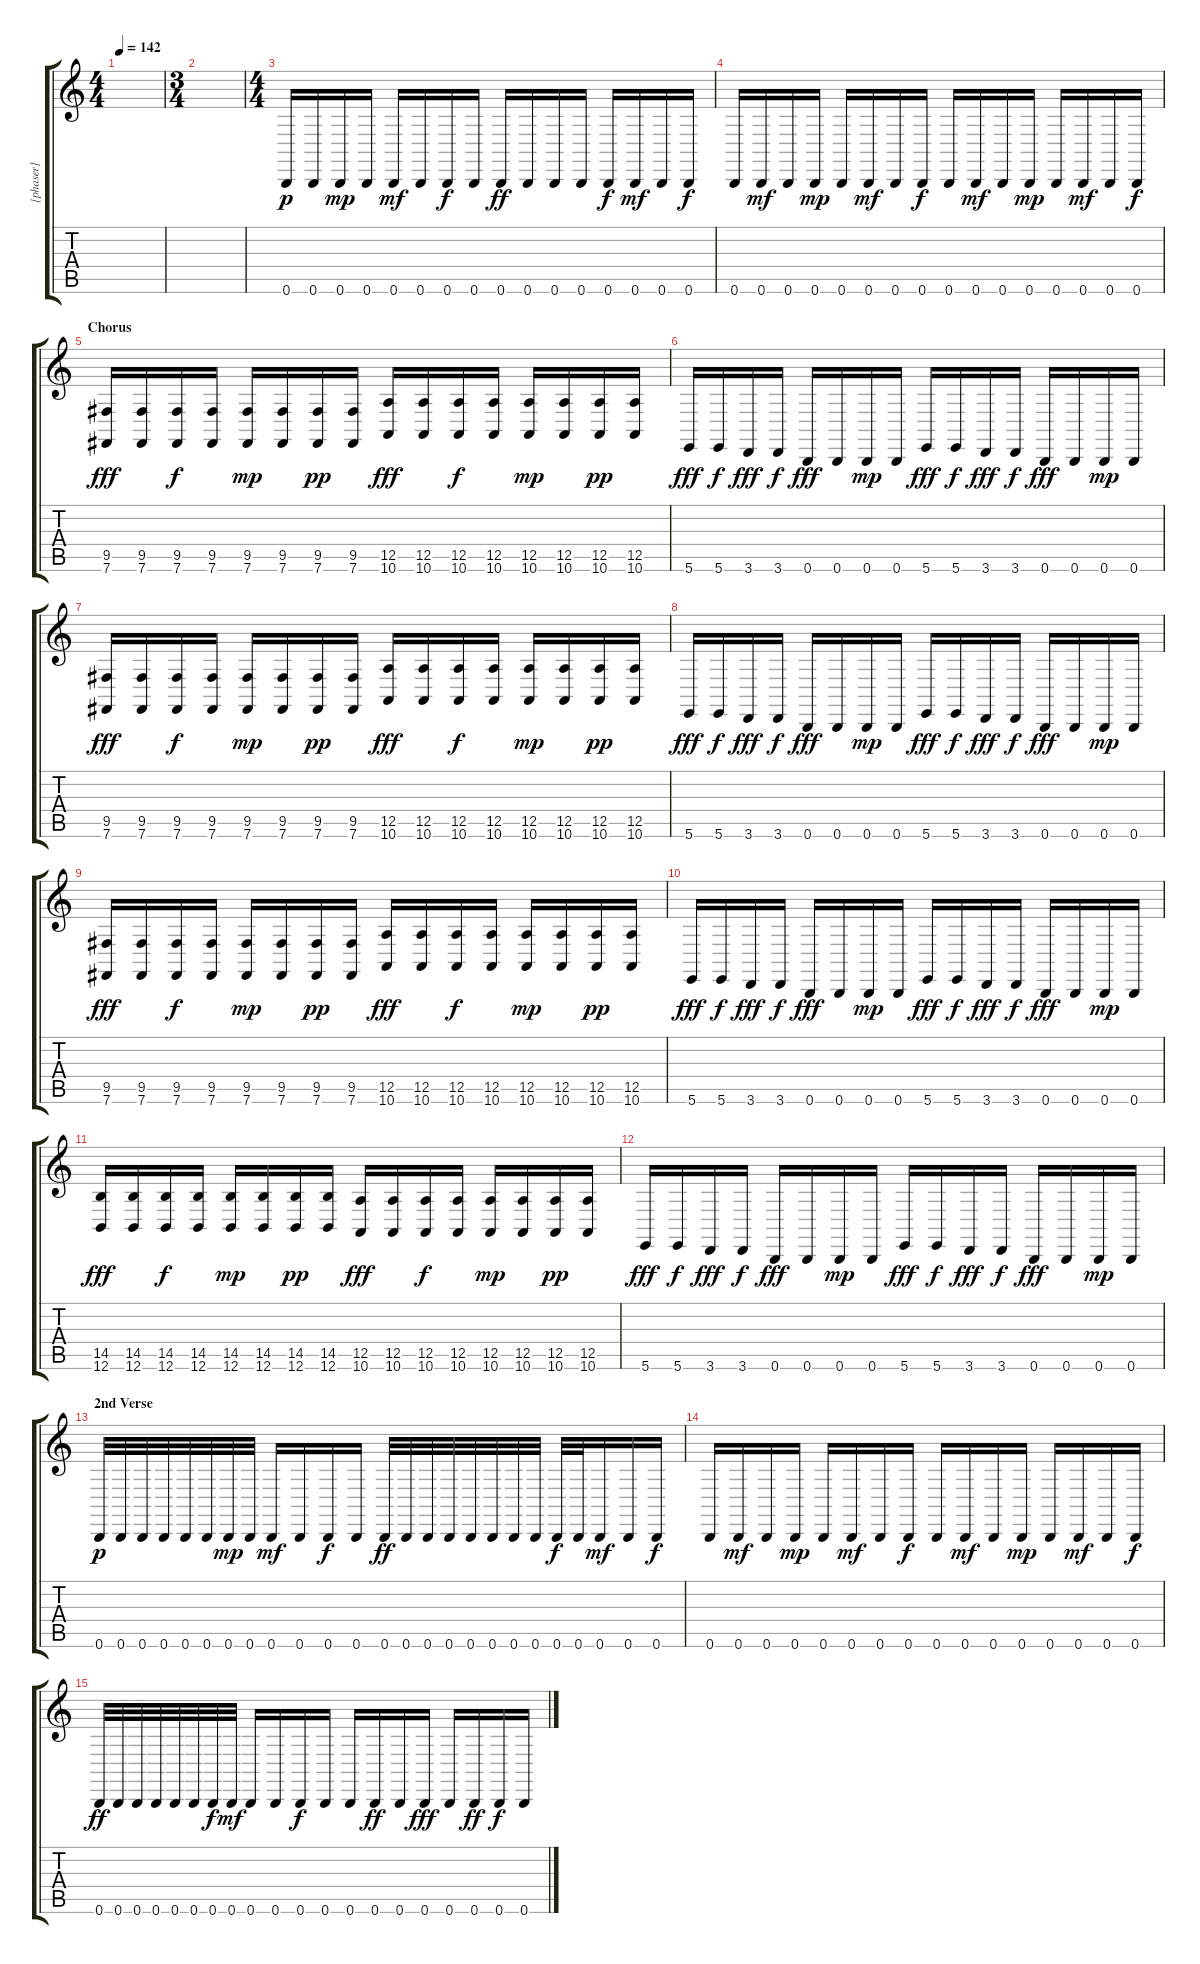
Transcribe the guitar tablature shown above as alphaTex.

\track ("[phaser]" "[phaser]") {instrument reedorgan}
\staff {score tabs}
\tuning (E4 B3 G3 D3 A2 B1) {hide}
\ts (4 4)
\tempo 142
\clef g2
\ks c
|
\ts (3 4)
|
\ts (4 4)
0.6.16{dy p} 0.6.16 0.6.16{dy mp} 0.6.16 0.6.16{dy mf} 0.6.16 0.6.16{dy f} 0.6.16 0.6.16{dy ff} 0.6.16 0.6.16 0.6.16 0.6.16{dy f} 0.6.16{dy mf} 0.6.16 0.6.16{dy f} |
0.6.16 0.6.16{dy mf} 0.6.16 0.6.16{dy mp} 0.6.16 0.6.16{dy mf} 0.6.16 0.6.16{dy f} 0.6.16 0.6.16{dy mf} 0.6.16 0.6.16{dy mp} 0.6.16 0.6.16{dy mf} 0.6.16 0.6.16{dy f} |
\section ("" "Chorus")
(9.5 7.6).16{dy fff instrument distortionguitar} (9.5 7.6).16 (9.5 7.6).16{dy f} (9.5 7.6).16 (9.5 7.6).16{dy mp} (9.5 7.6).16 (9.5 7.6).16{dy pp} (9.5 7.6).16 (12.5 10.6).16{dy fff} (12.5 10.6).16 (12.5 10.6).16{dy f} (12.5 10.6).16 (12.5 10.6).16{dy mp} (12.5 10.6).16 (12.5 10.6).16{dy pp} (12.5 10.6).16 |
5.6.16{dy fff} 5.6.16{dy f} 3.6.16{dy fff} 3.6.16{dy f} 0.6.16{dy fff} 0.6.16 0.6.16{dy mp} 0.6.16 5.6.16{dy fff} 5.6.16{dy f} 3.6.16{dy fff} 3.6.16{dy f} 0.6.16{dy fff} 0.6.16 0.6.16{dy mp} 0.6.16 |
(9.5 7.6).16{dy fff} (9.5 7.6).16 (9.5 7.6).16{dy f} (9.5 7.6).16 (9.5 7.6).16{dy mp} (9.5 7.6).16 (9.5 7.6).16{dy pp} (9.5 7.6).16 (12.5 10.6).16{dy fff} (12.5 10.6).16 (12.5 10.6).16{dy f} (12.5 10.6).16 (12.5 10.6).16{dy mp} (12.5 10.6).16 (12.5 10.6).16{dy pp} (12.5 10.6).16 |
5.6.16{dy fff} 5.6.16{dy f} 3.6.16{dy fff} 3.6.16{dy f} 0.6.16{dy fff} 0.6.16 0.6.16{dy mp} 0.6.16 5.6.16{dy fff} 5.6.16{dy f} 3.6.16{dy fff} 3.6.16{dy f} 0.6.16{dy fff} 0.6.16 0.6.16{dy mp} 0.6.16 |
(9.5 7.6).16{dy fff} (9.5 7.6).16 (9.5 7.6).16{dy f} (9.5 7.6).16 (9.5 7.6).16{dy mp} (9.5 7.6).16 (9.5 7.6).16{dy pp} (9.5 7.6).16 (12.5 10.6).16{dy fff} (12.5 10.6).16 (12.5 10.6).16{dy f} (12.5 10.6).16 (12.5 10.6).16{dy mp} (12.5 10.6).16 (12.5 10.6).16{dy pp} (12.5 10.6).16 |
5.6.16{dy fff} 5.6.16{dy f} 3.6.16{dy fff} 3.6.16{dy f} 0.6.16{dy fff} 0.6.16 0.6.16{dy mp} 0.6.16 5.6.16{dy fff} 5.6.16{dy f} 3.6.16{dy fff} 3.6.16{dy f} 0.6.16{dy fff} 0.6.16 0.6.16{dy mp} 0.6.16 |
(14.5 12.6).16{dy fff} (14.5 12.6).16 (14.5 12.6).16{dy f} (14.5 12.6).16 (14.5 12.6).16{dy mp} (14.5 12.6).16 (14.5 12.6).16{dy pp} (14.5 12.6).16 (12.5 10.6).16{dy fff} (12.5 10.6).16 (12.5 10.6).16{dy f} (12.5 10.6).16 (12.5 10.6).16{dy mp} (12.5 10.6).16 (12.5 10.6).16{dy pp} (12.5 10.6).16 |
5.6.16{dy fff} 5.6.16{dy f} 3.6.16{dy fff} 3.6.16{dy f} 0.6.16{dy fff} 0.6.16 0.6.16{dy mp} 0.6.16 5.6.16{dy fff} 5.6.16{dy f} 3.6.16{dy fff} 3.6.16{dy f} 0.6.16{dy fff} 0.6.16 0.6.16{dy mp} 0.6.16 |
\section ("" "2nd Verse")
0.6.32{dy p instrument reedorgan} 0.6.32 0.6.32 0.6.32 0.6.32 0.6.32 0.6.32{dy mp} 0.6.32 0.6.16{dy mf} 0.6.16 0.6.16{dy f} 0.6.16 0.6.32{dy ff} 0.6.32 0.6.32 0.6.32 0.6.32 0.6.32 0.6.32 0.6.32 0.6.32{dy f} 0.6.32 0.6.16{dy mf} 0.6.16 0.6.16{dy f} |
0.6.16 0.6.16{dy mf} 0.6.16 0.6.16{dy mp} 0.6.16 0.6.16{dy mf} 0.6.16 0.6.16{dy f} 0.6.16 0.6.16{dy mf} 0.6.16 0.6.16{dy mp} 0.6.16 0.6.16{dy mf} 0.6.16 0.6.16{dy f} |
0.6.32{dy ff} 0.6.32 0.6.32 0.6.32 0.6.32 0.6.32 0.6.32{dy f} 0.6.32{dy mf} 0.6.16 0.6.16 0.6.16{dy f} 0.6.16 0.6.16 0.6.16{dy ff} 0.6.16 0.6.16{dy fff} 0.6.16 0.6.16{dy ff} 0.6.16{dy f} 0.6.16
